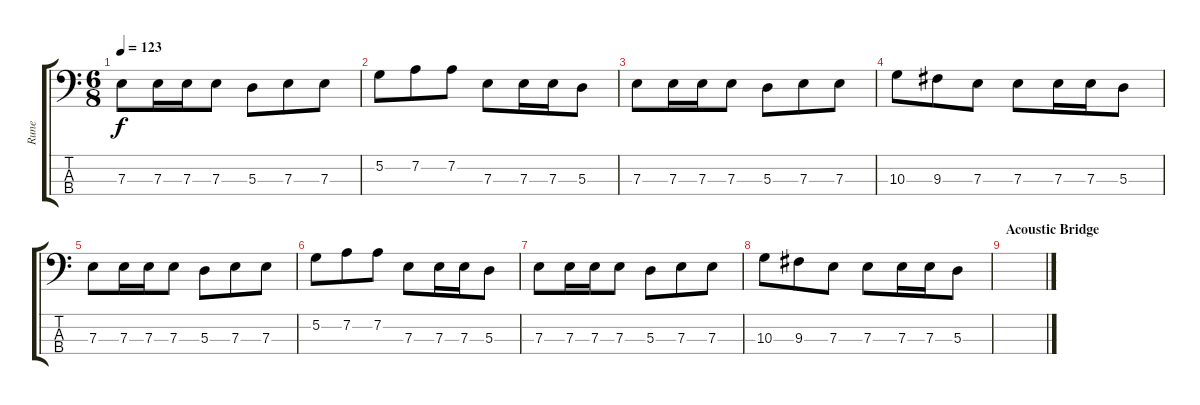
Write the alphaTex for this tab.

\track ("Rune" "Rune") {instrument electricbassfinger}
\staff {score tabs}
\tuning (G2 D2 A1 E1) {hide}
\ts (6 8)
\tempo 123
\clef f4
\ks c
7.3.8{dy f} 7.3.16 7.3.16 7.3.8 5.3.8 7.3.8 7.3.8 |
5.2.8 7.2.8 7.2.8 7.3.8 7.3.16 7.3.16 5.3.8 |
7.3.8 7.3.16 7.3.16 7.3.8 5.3.8 7.3.8 7.3.8 |
10.3.8 9.3.8 7.3.8 7.3.8 7.3.16 7.3.16 5.3.8 |
7.3.8 7.3.16 7.3.16 7.3.8 5.3.8 7.3.8 7.3.8 |
5.2.8 7.2.8 7.2.8 7.3.8 7.3.16 7.3.16 5.3.8 |
7.3.8 7.3.16 7.3.16 7.3.8 5.3.8 7.3.8 7.3.8 |
10.3.8 9.3.8 7.3.8 7.3.8 7.3.16 7.3.16 5.3.8 |
\section ("" "Acoustic Bridge")
